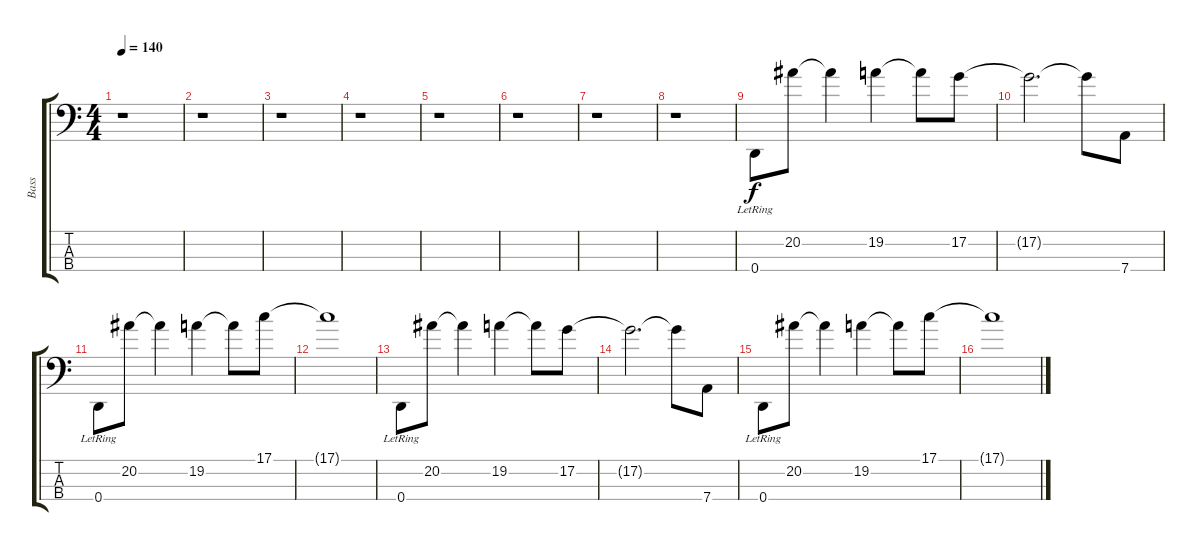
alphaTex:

\track ("Bass" "Bass") {instrument electricbassfinger}
\staff {score tabs}
\tuning (G2 D2 A1 D1) {hide}
\ts (4 4)
\tempo 140
\clef f4
\ks c
r.1{dy f instrument electricbassfinger} |
r.1 |
r.1 |
r.1 |
r.1 |
r.1 |
r.1 |
r.1 |
0.4{lr}.8 20.2.8 20.2{t}.4 19.2.4 19.2{t}.8 17.2.8 |
17.2{t}.2{d} 17.2{t}.8 7.4.8 |
0.4{lr}.8 20.2.8 20.2{t}.4 19.2.4 19.2{t}.8 17.1.8 |
17.1{t}.1 |
0.4{lr}.8 20.2.8 20.2{t}.4 19.2.4 19.2{t}.8 17.2.8 |
17.2{t}.2{d} 17.2{t}.8 7.4.8 |
0.4{lr}.8 20.2.8 20.2{t}.4 19.2.4 19.2{t}.8 17.1.8 |
17.1{t}.1
